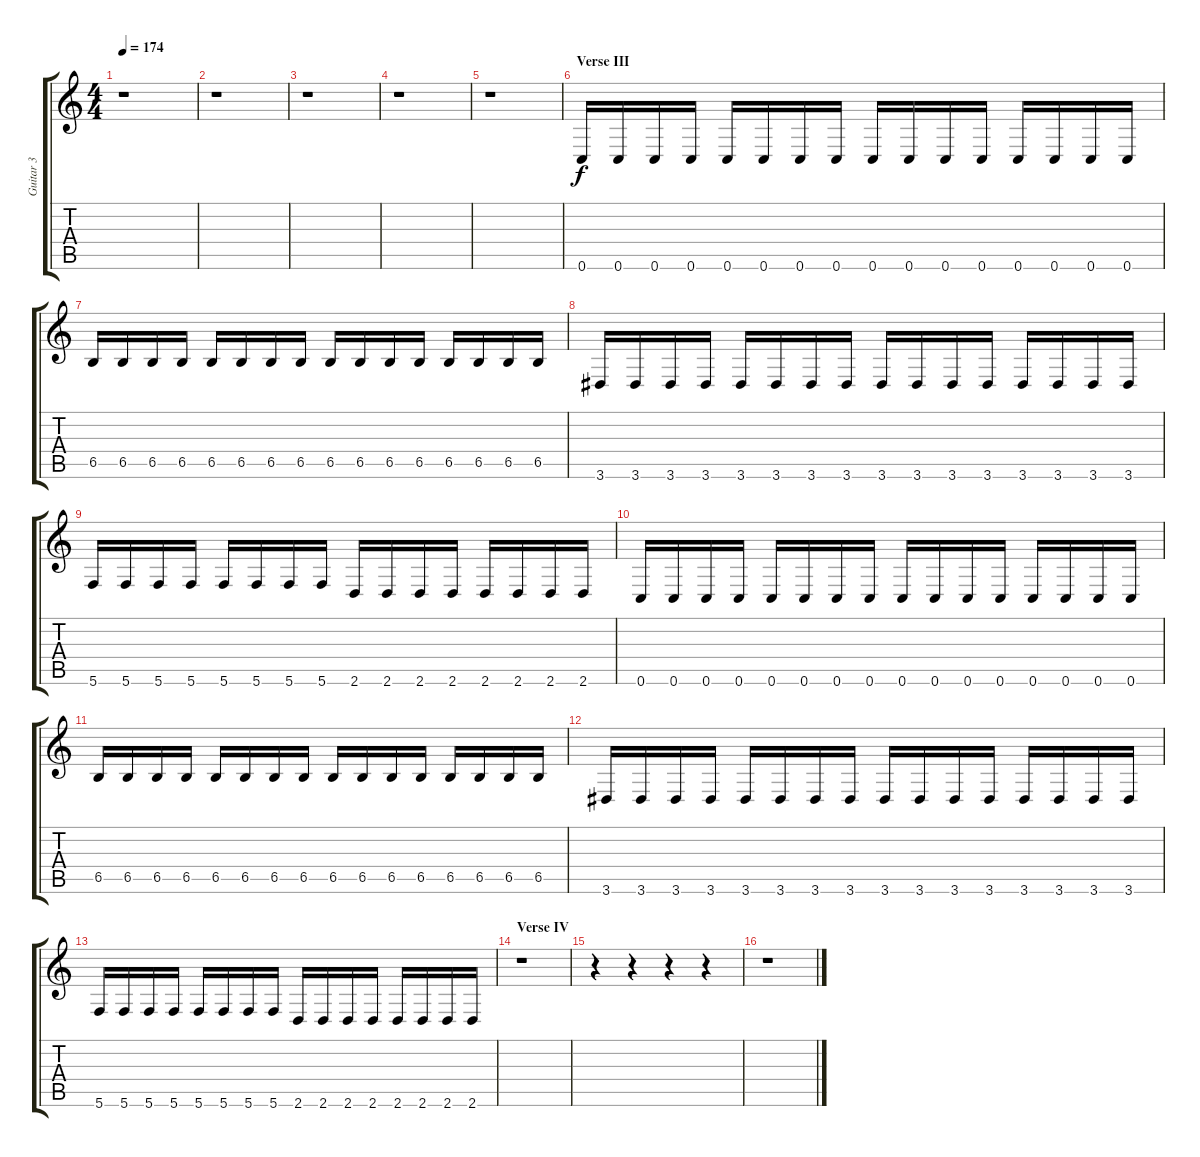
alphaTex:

\track ("Guitar 3" "Guitar 3") {instrument distortionguitar}
\staff {score tabs}
\tuning (C4 G3 Eb3 Bb2 F2 C2) {hide}
\ts (4 4)
\tempo 174
\clef g2
\ks c
r.1{dy f} |
r.1 |
r.1 |
r.1 |
r.1 |
\section ("" "Verse III")
0.6.16 0.6.16 0.6.16 0.6.16 0.6.16 0.6.16 0.6.16 0.6.16 0.6.16 0.6.16 0.6.16 0.6.16 0.6.16 0.6.16 0.6.16 0.6.16 |
6.5.16 6.5.16 6.5.16 6.5.16 6.5.16 6.5.16 6.5.16 6.5.16 6.5.16 6.5.16 6.5.16 6.5.16 6.5.16 6.5.16 6.5.16 6.5.16 |
3.6.16 3.6.16 3.6.16 3.6.16 3.6.16 3.6.16 3.6.16 3.6.16 3.6.16 3.6.16 3.6.16 3.6.16 3.6.16 3.6.16 3.6.16 3.6.16 |
5.6.16 5.6.16 5.6.16 5.6.16 5.6.16 5.6.16 5.6.16 5.6.16 2.6.16 2.6.16 2.6.16 2.6.16 2.6.16 2.6.16 2.6.16 2.6.16 |
0.6.16 0.6.16 0.6.16 0.6.16 0.6.16 0.6.16 0.6.16 0.6.16 0.6.16 0.6.16 0.6.16 0.6.16 0.6.16 0.6.16 0.6.16 0.6.16 |
6.5.16 6.5.16 6.5.16 6.5.16 6.5.16 6.5.16 6.5.16 6.5.16 6.5.16 6.5.16 6.5.16 6.5.16 6.5.16 6.5.16 6.5.16 6.5.16 |
3.6.16 3.6.16 3.6.16 3.6.16 3.6.16 3.6.16 3.6.16 3.6.16 3.6.16 3.6.16 3.6.16 3.6.16 3.6.16 3.6.16 3.6.16 3.6.16 |
5.6.16 5.6.16 5.6.16 5.6.16 5.6.16 5.6.16 5.6.16 5.6.16 2.6.16 2.6.16 2.6.16 2.6.16 2.6.16 2.6.16 2.6.16 2.6.16 |
\section ("" "Verse IV")
r.1 |
r.4 r.4 r.4 r.4 |
r.1
